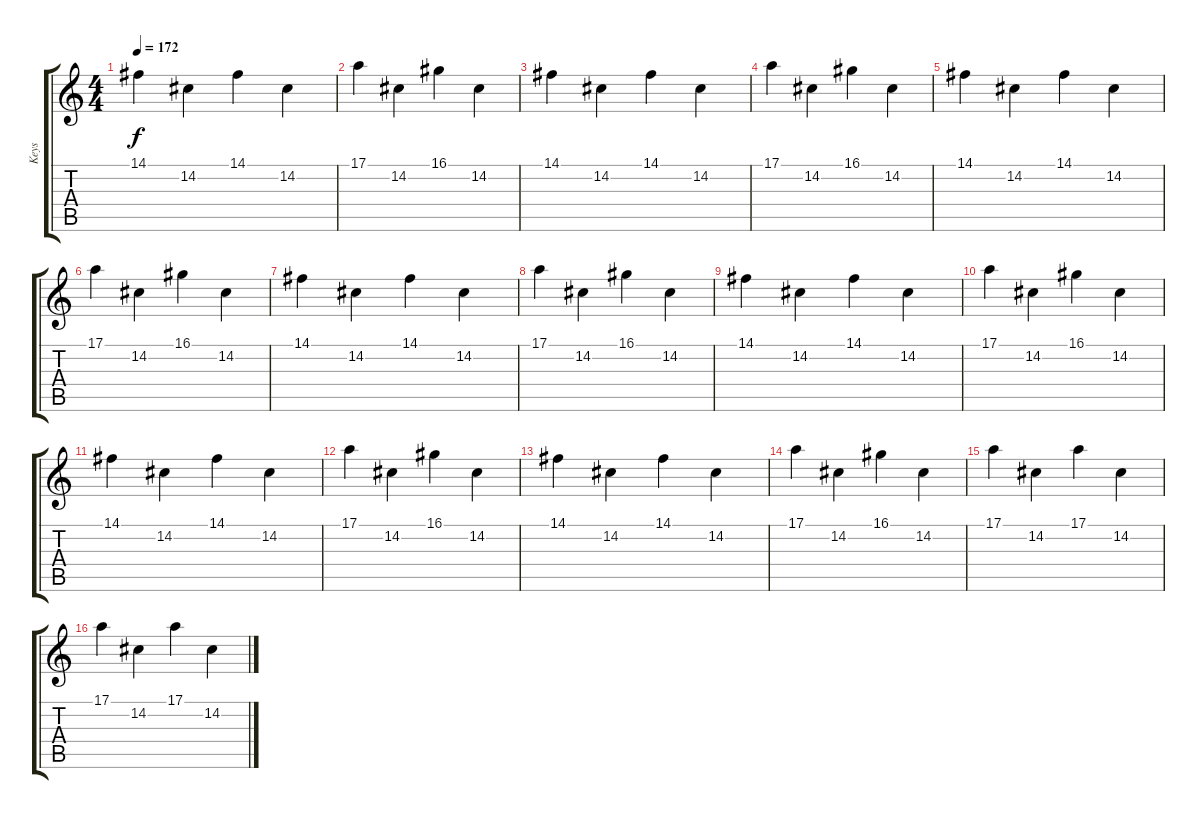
\track ("Keys" "Keys") {instrument vibraphone}
\staff {score tabs}
\tuning (E4 B3 G3 D3 A2 D2) {hide}
\ts (4 4)
\tempo 172
\clef g2
\ks c
14.1.4{dy f} 14.2.4 14.1.4 14.2.4 |
17.1.4 14.2.4 16.1.4 14.2.4 |
14.1.4 14.2.4 14.1.4 14.2.4 |
17.1.4 14.2.4 16.1.4 14.2.4 |
14.1.4 14.2.4 14.1.4 14.2.4 |
17.1.4 14.2.4 16.1.4 14.2.4 |
14.1.4 14.2.4 14.1.4 14.2.4 |
17.1.4 14.2.4 16.1.4 14.2.4 |
14.1.4 14.2.4 14.1.4 14.2.4 |
17.1.4 14.2.4 16.1.4 14.2.4 |
14.1.4 14.2.4 14.1.4 14.2.4 |
17.1.4 14.2.4 16.1.4 14.2.4 |
14.1.4 14.2.4 14.1.4 14.2.4 |
17.1.4 14.2.4 16.1.4 14.2.4 |
17.1.4 14.2.4 17.1.4 14.2.4 |
17.1.4 14.2.4 17.1.4 14.2.4
